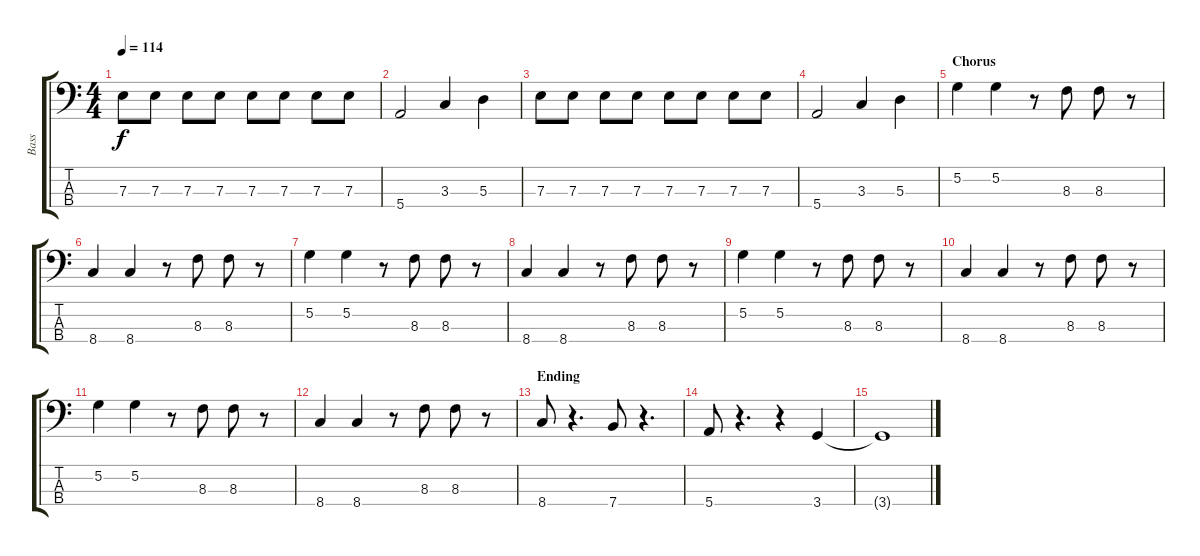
\track ("Bass" "Bass") {instrument electricbassfinger}
\staff {score tabs}
\tuning (G2 D2 A1 E1) {hide}
\ts (4 4)
\tempo 114
\clef f4
\ks c
7.3.8{dy f} 7.3.8 7.3.8 7.3.8 7.3.8 7.3.8 7.3.8 7.3.8 |
5.4.2 3.3.4 5.3.4 |
7.3.8 7.3.8 7.3.8 7.3.8 7.3.8 7.3.8 7.3.8 7.3.8 |
5.4.2 3.3.4 5.3.4 |
\section ("" "Chorus")
5.2.4 5.2.4 r.8 8.3.8 8.3.8 r.8 |
8.4.4 8.4.4 r.8 8.3.8 8.3.8 r.8 |
5.2.4 5.2.4 r.8 8.3.8 8.3.8 r.8 |
8.4.4 8.4.4 r.8 8.3.8 8.3.8 r.8 |
5.2.4 5.2.4 r.8 8.3.8 8.3.8 r.8 |
8.4.4 8.4.4 r.8 8.3.8 8.3.8 r.8 |
5.2.4 5.2.4 r.8 8.3.8 8.3.8 r.8 |
8.4.4 8.4.4 r.8 8.3.8 8.3.8 r.8 |
\section ("" "Ending")
8.4.8 r.4{d} 7.4.8 r.4{d} |
5.4.8 r.4{d} r.4 3.4.4 |
3.4{t}.1
